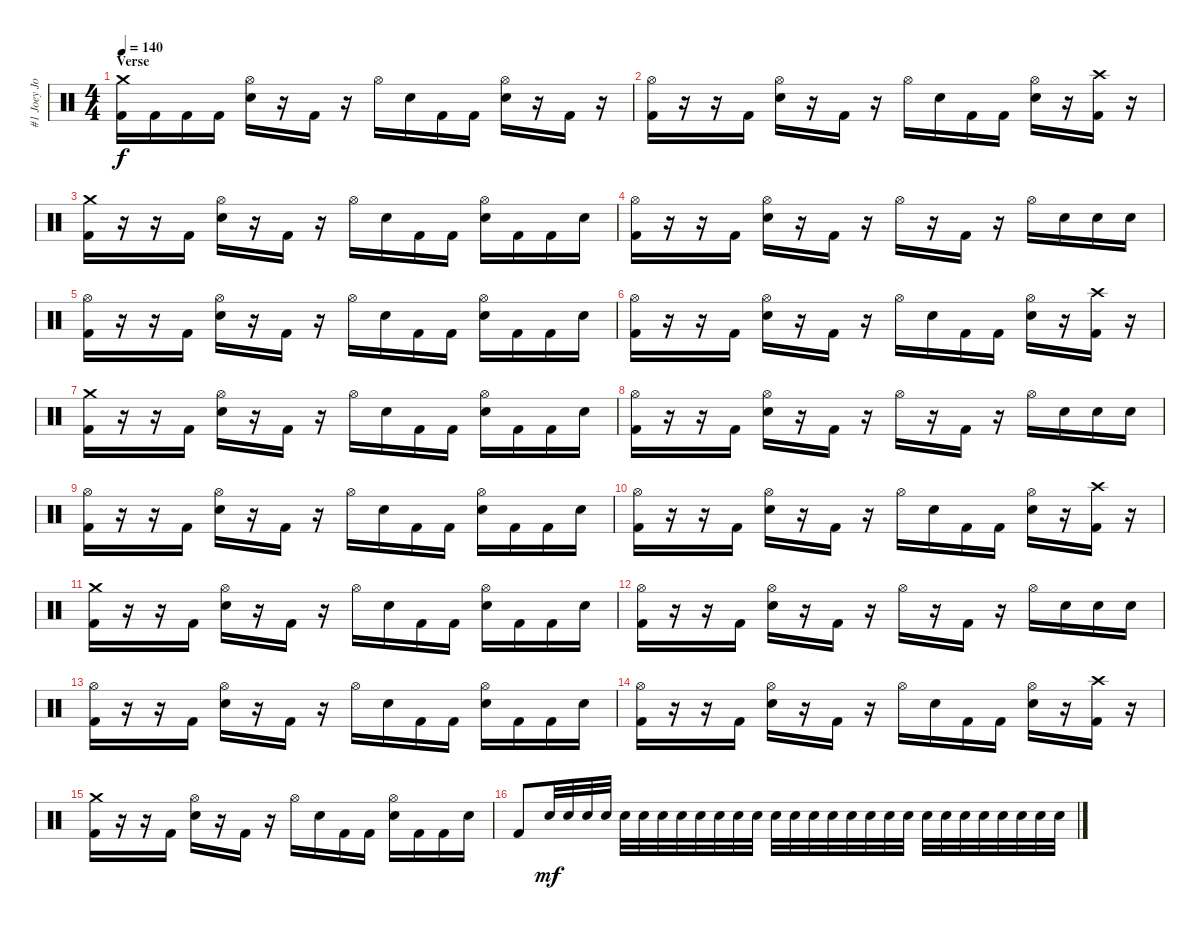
\track ("#1 Joey Jordison - Drums" "#1 Joey Jo") {instrument percussion}
\staff {score}
\articulation defaults
\ts (4 4)
\section ("" "Verse")
\tempo 140
\clef neutral
\ks c
("Crash medium (hit)" "Kick (hit) 2").16{dy f} "Kick (hit) 2".16 "Kick (hit) 2".16 "Kick (hit) 2".16 ("Hi-Hat (open)" "Electric Snare (hit)").16 r.16 "Kick (hit) 2".16 r.16 "Hi-Hat (open)".16 "Electric Snare (hit)".16 "Kick (hit) 2".16 "Kick (hit) 2".16 ("Hi-Hat (open)" "Electric Snare (hit)").16 r.16 "Kick (hit) 2".16 r.16 |
("Hi-Hat (open)" "Kick (hit) 2").16 r.16 r.16 "Kick (hit) 2".16 ("Hi-Hat (open)" "Electric Snare (hit)").16 r.16 "Kick (hit) 2".16 r.16 "Hi-Hat (open)".16 "Electric Snare (hit)".16 "Kick (hit) 2".16 "Kick (hit) 2".16 ("Hi-Hat (open)" "Electric Snare (hit)").16 r.16 ("Crash high (hit)" "Kick (hit) 2").16 r.16 |
("Crash medium (hit)" "Kick (hit) 2").16 r.16 r.16 "Kick (hit) 2".16 ("Hi-Hat (open)" "Electric Snare (hit)").16 r.16 "Kick (hit) 2".16 r.16 "Hi-Hat (open)".16 "Electric Snare (hit)".16 "Kick (hit) 2".16 "Kick (hit) 2".16 ("Hi-Hat (open)" "Electric Snare (hit)").16 "Kick (hit) 2".16 "Kick (hit) 2".16 "Electric Snare (hit)".16 |
("Hi-Hat (open)" "Kick (hit) 2").16 r.16 r.16 "Kick (hit) 2".16 ("Hi-Hat (open)" "Electric Snare (hit)").16 r.16 "Kick (hit) 2".16 r.16 "Hi-Hat (open)".16 r.16 "Kick (hit) 2".16 r.16 "Hi-Hat (open)".16 "Electric Snare (hit)".16 "Electric Snare (hit)".16 "Electric Snare (hit)".16 |
("Hi-Hat (open)" "Kick (hit) 2").16 r.16 r.16 "Kick (hit) 2".16 ("Hi-Hat (open)" "Electric Snare (hit)").16 r.16 "Kick (hit) 2".16 r.16 "Hi-Hat (open)".16 "Electric Snare (hit)".16 "Kick (hit) 2".16 "Kick (hit) 2".16 ("Hi-Hat (open)" "Electric Snare (hit)").16 "Kick (hit) 2".16 "Kick (hit) 2".16 "Electric Snare (hit)".16 |
("Hi-Hat (open)" "Kick (hit) 2").16 r.16 r.16 "Kick (hit) 2".16 ("Hi-Hat (open)" "Electric Snare (hit)").16 r.16 "Kick (hit) 2".16 r.16 "Hi-Hat (open)".16 "Electric Snare (hit)".16 "Kick (hit) 2".16 "Kick (hit) 2".16 ("Hi-Hat (open)" "Electric Snare (hit)").16 r.16 ("Crash high (hit)" "Kick (hit) 2").16 r.16 |
("Crash medium (hit)" "Kick (hit) 2").16 r.16 r.16 "Kick (hit) 2".16 ("Hi-Hat (open)" "Electric Snare (hit)").16 r.16 "Kick (hit) 2".16 r.16 "Hi-Hat (open)".16 "Electric Snare (hit)".16 "Kick (hit) 2".16 "Kick (hit) 2".16 ("Hi-Hat (open)" "Electric Snare (hit)").16 "Kick (hit) 2".16 "Kick (hit) 2".16 "Electric Snare (hit)".16 |
("Hi-Hat (open)" "Kick (hit) 2").16 r.16 r.16 "Kick (hit) 2".16 ("Hi-Hat (open)" "Electric Snare (hit)").16 r.16 "Kick (hit) 2".16 r.16 "Hi-Hat (open)".16 r.16 "Kick (hit) 2".16 r.16 "Hi-Hat (open)".16 "Electric Snare (hit)".16 "Electric Snare (hit)".16 "Electric Snare (hit)".16 |
("Hi-Hat (open)" "Kick (hit) 2").16 r.16 r.16 "Kick (hit) 2".16 ("Hi-Hat (open)" "Electric Snare (hit)").16 r.16 "Kick (hit) 2".16 r.16 "Hi-Hat (open)".16 "Electric Snare (hit)".16 "Kick (hit) 2".16 "Kick (hit) 2".16 ("Hi-Hat (open)" "Electric Snare (hit)").16 "Kick (hit) 2".16 "Kick (hit) 2".16 "Electric Snare (hit)".16 |
("Hi-Hat (open)" "Kick (hit) 2").16 r.16 r.16 "Kick (hit) 2".16 ("Hi-Hat (open)" "Electric Snare (hit)").16 r.16 "Kick (hit) 2".16 r.16 "Hi-Hat (open)".16 "Electric Snare (hit)".16 "Kick (hit) 2".16 "Kick (hit) 2".16 ("Hi-Hat (open)" "Electric Snare (hit)").16 r.16 ("Crash high (hit)" "Kick (hit) 2").16 r.16 |
("Crash medium (hit)" "Kick (hit) 2").16 r.16 r.16 "Kick (hit) 2".16 ("Hi-Hat (open)" "Electric Snare (hit)").16 r.16 "Kick (hit) 2".16 r.16 "Hi-Hat (open)".16 "Electric Snare (hit)".16 "Kick (hit) 2".16 "Kick (hit) 2".16 ("Hi-Hat (open)" "Electric Snare (hit)").16 "Kick (hit) 2".16 "Kick (hit) 2".16 "Electric Snare (hit)".16 |
("Hi-Hat (open)" "Kick (hit) 2").16 r.16 r.16 "Kick (hit) 2".16 ("Hi-Hat (open)" "Electric Snare (hit)").16 r.16 "Kick (hit) 2".16 r.16 "Hi-Hat (open)".16 r.16 "Kick (hit) 2".16 r.16 "Hi-Hat (open)".16 "Electric Snare (hit)".16 "Electric Snare (hit)".16 "Electric Snare (hit)".16 |
("Hi-Hat (open)" "Kick (hit) 2").16 r.16 r.16 "Kick (hit) 2".16 ("Hi-Hat (open)" "Electric Snare (hit)").16 r.16 "Kick (hit) 2".16 r.16 "Hi-Hat (open)".16 "Electric Snare (hit)".16 "Kick (hit) 2".16 "Kick (hit) 2".16 ("Hi-Hat (open)" "Electric Snare (hit)").16 "Kick (hit) 2".16 "Kick (hit) 2".16 "Electric Snare (hit)".16 |
("Hi-Hat (open)" "Kick (hit) 2").16 r.16 r.16 "Kick (hit) 2".16 ("Hi-Hat (open)" "Electric Snare (hit)").16 r.16 "Kick (hit) 2".16 r.16 "Hi-Hat (open)".16 "Electric Snare (hit)".16 "Kick (hit) 2".16 "Kick (hit) 2".16 ("Hi-Hat (open)" "Electric Snare (hit)").16 r.16 ("Crash high (hit)" "Kick (hit) 2").16 r.16 |
("Crash medium (hit)" "Kick (hit) 2").16 r.16 r.16 "Kick (hit) 2".16 ("Hi-Hat (open)" "Electric Snare (hit)").16 r.16 "Kick (hit) 2".16 r.16 "Hi-Hat (open)".16 "Electric Snare (hit)".16 "Kick (hit) 2".16 "Kick (hit) 2".16 ("Hi-Hat (open)" "Electric Snare (hit)").16 "Kick (hit) 2".16 "Kick (hit) 2".16 "Electric Snare (hit)".16 |
"Kick (hit) 2".8 "Electric Snare (hit)".32{dy mf} "Electric Snare (hit)".32 "Electric Snare (hit)".32 "Electric Snare (hit)".32 "Electric Snare (hit)".32 "Electric Snare (hit)".32 "Electric Snare (hit)".32 "Electric Snare (hit)".32 "Electric Snare (hit)".32 "Electric Snare (hit)".32 "Electric Snare (hit)".32 "Electric Snare (hit)".32 "Electric Snare (hit)".32 "Electric Snare (hit)".32 "Electric Snare (hit)".32 "Electric Snare (hit)".32 "Electric Snare (hit)".32 "Electric Snare (hit)".32 "Electric Snare (hit)".32 "Electric Snare (hit)".32 "Electric Snare (hit)".32 "Electric Snare (hit)".32 "Electric Snare (hit)".32 "Electric Snare (hit)".32 "Electric Snare (hit)".32 "Electric Snare (hit)".32 "Electric Snare (hit)".32 "Electric Snare (hit)".32
